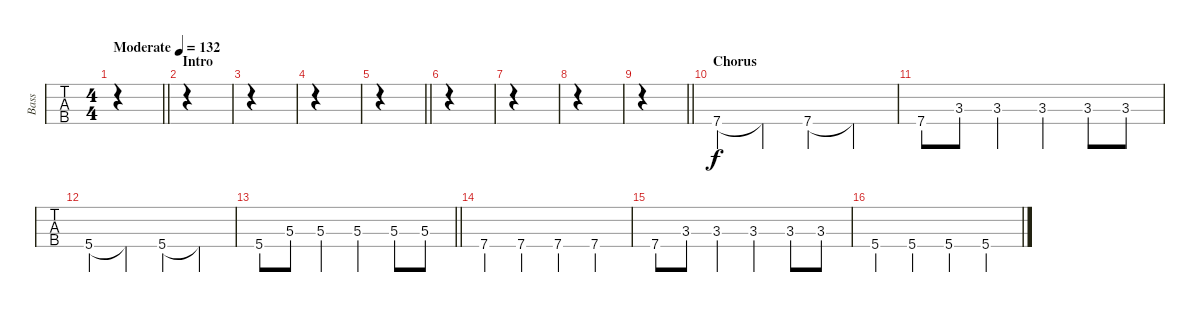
\track ("Bass" "Bass") {instrument electricbassfinger}
\staff {tabs}
\tuning (F2 C2 G1 C1) {hide}
\ts (4 4)
\tempo (132 "Moderate")
\clef f4
\barLineRight lightlight
\ks c
|
\section ("" "Intro")
\ks bb
|
|
|
\barLineRight lightlight
|
|
|
|
\barLineRight lightlight
|
\section ("" "Chorus")
7.4.4 7.4{t}.4 7.4.4 7.4{t}.4 |
7.4.8 3.3.8 3.3.4 3.3.4 3.3.8 3.3.8 |
5.4.4 5.4{t}.4 5.4.4 5.4{t}.4 |
\barLineRight lightlight
5.4.8 5.3.8 5.3.4 5.3.4 5.3.8 5.3.8 |
7.4.4 7.4.4 7.4.4 7.4.4 |
7.4.8 3.3.8 3.3.4 3.3.4 3.3.8 3.3.8 |
5.4.4 5.4.4 5.4.4 5.4.4
